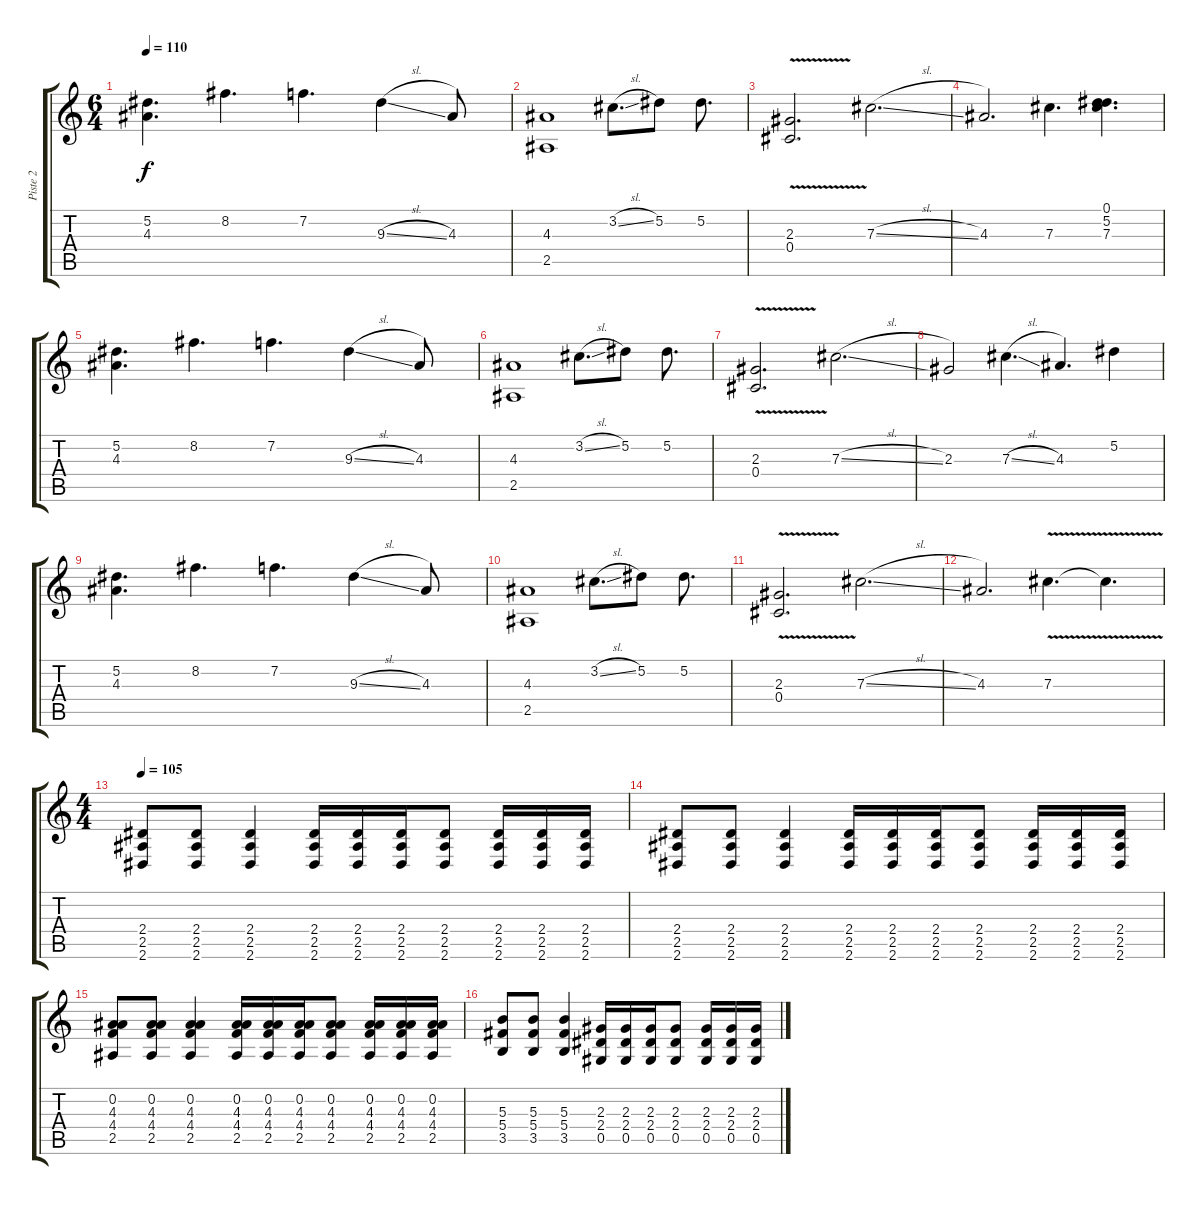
\track ("Piste 2" "Piste 2") {instrument overdrivenguitar}
\staff {score tabs}
\tuning (Eb4 Bb3 Gb3 Db3 Ab2 Db2) {hide}
\ts (6 4)
\tempo 110
\clef g2
\ks c
(5.2 4.3).4{d dy f} 8.2.4{d} 7.2.4{d} 9.3{sl}.4 4.3.8 |
(4.3 2.5).1 3.2{sl}.8{d} 5.2.8 5.2.8{d} |
(2.3{v} 0.4).2{d} 7.3{sl}.2{d} |
4.3.2{d} 7.3.4{d} (0.1 5.2 7.3).4{d} |
(5.2 4.3).4{d} 8.2.4{d} 7.2.4{d} 9.3{sl}.4 4.3.8 |
(4.3 2.5).1 3.2{sl}.8{d} 5.2.8 5.2.8{d} |
(2.3{v} 0.4).2{d} 7.3{sl}.2{d} |
2.3.2 7.3{sl}.4{d} 4.3.4{d} 5.2.4 |
(5.2 4.3).4{d} 8.2.4{d} 7.2.4{d} 9.3{sl}.4 4.3.8 |
(4.3 2.5).1 3.2{sl}.8{d} 5.2.8 5.2.8{d} |
(2.3{v} 0.4).2{d} 7.3{sl}.2{d} |
4.3.2{d} 7.3{v}.4{d} 7.3{t}.4{d} |
\ts (4 4)
\tempo 105
(2.4 2.5 2.6).8 (2.4 2.5 2.6).8 (2.4 2.5 2.6).4 (2.4 2.5 2.6).16 (2.4 2.5 2.6).16 (2.4 2.5 2.6).16 (2.4 2.5 2.6).8 (2.4 2.5 2.6).16 (2.4 2.5 2.6).16 (2.4 2.5 2.6).16 |
(2.4 2.5 2.6).8 (2.4 2.5 2.6).8 (2.4 2.5 2.6).4 (2.4 2.5 2.6).16 (2.4 2.5 2.6).16 (2.4 2.5 2.6).16 (2.4 2.5 2.6).8 (2.4 2.5 2.6).16 (2.4 2.5 2.6).16 (2.4 2.5 2.6).16 |
(0.2 4.3 4.4 2.5).8 (0.2 4.3 4.4 2.5).8 (0.2 4.3 4.4 2.5).4 (0.2 4.3 4.4 2.5).16 (0.2 4.3 4.4 2.5).16 (0.2 4.3 4.4 2.5).16 (0.2 4.3 4.4 2.5).8 (0.2 4.3 4.4 2.5).16 (0.2 4.3 4.4 2.5).16 (0.2 4.3 4.4 2.5).16 |
(5.3 5.4 3.5).8 (5.3 5.4 3.5).8 (5.3 5.4 3.5).4 (2.3 2.4 0.5).16 (2.3 2.4 0.5).16 (2.3 2.4 0.5).16 (2.3 2.4 0.5).8 (2.3 2.4 0.5).16 (2.3 2.4 0.5).16 (2.3 2.4 0.5).16
